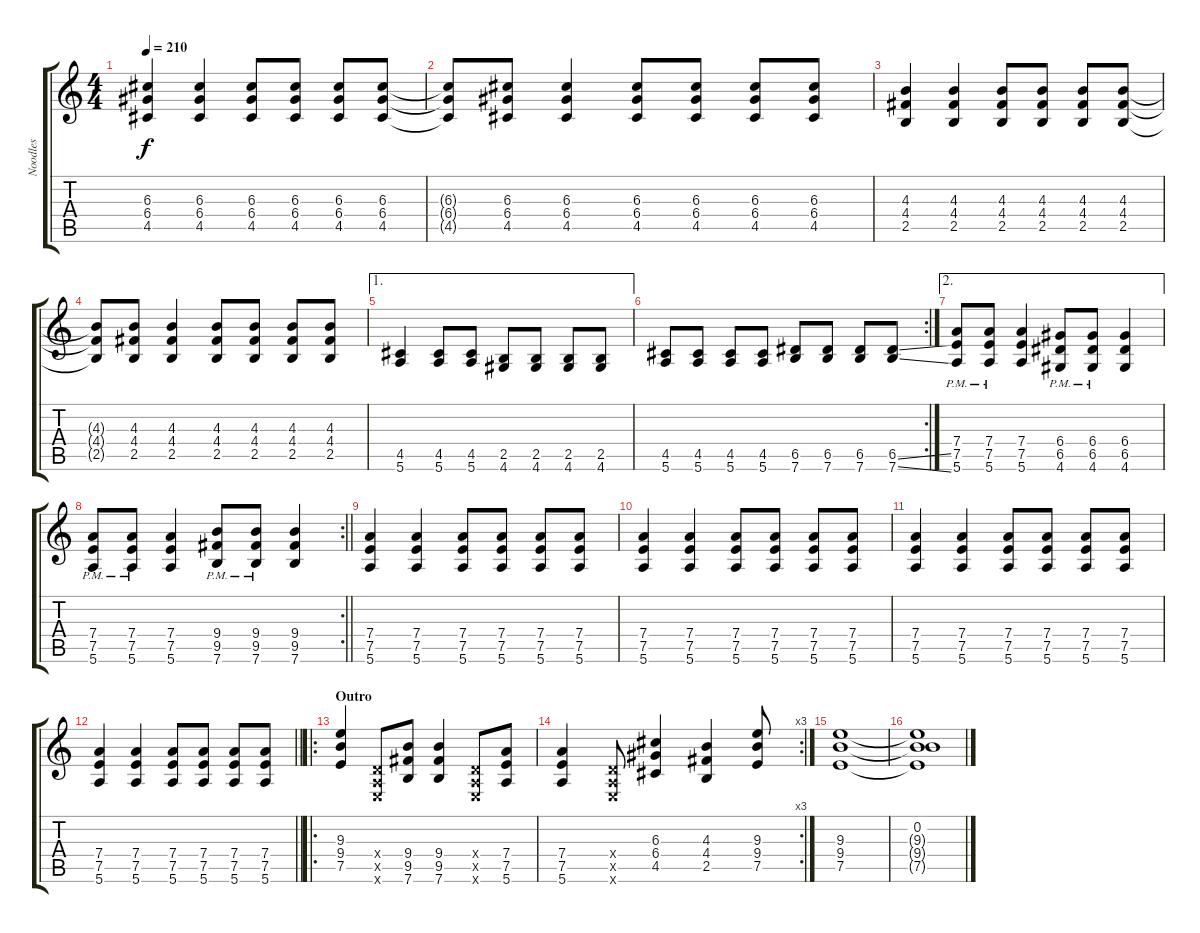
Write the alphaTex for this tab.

\track ("Noodles" "Noodles") {instrument overdrivenguitar}
\staff {score tabs}
\tuning (E4 B3 G3 D3 A2 E2) {hide}
\ts (4 4)
\tempo 210
\clef g2
\ks c
(6.3 6.4 4.5).4{dy f} (6.3 6.4 4.5).4 (6.3 6.4 4.5).8 (6.3 6.4 4.5).8 (6.3 6.4 4.5).8 (6.3 6.4 4.5).8 |
(6.3{t} 6.4{t} 4.5{t}).8 (6.3 6.4 4.5).8 (6.3 6.4 4.5).4 (6.3 6.4 4.5).8 (6.3 6.4 4.5).8 (6.3 6.4 4.5).8 (6.3 6.4 4.5).8 |
(4.3 4.4 2.5).4 (4.3 4.4 2.5).4 (4.3 4.4 2.5).8 (4.3 4.4 2.5).8 (4.3 4.4 2.5).8 (4.3 4.4 2.5).8 |
(4.3{t} 4.4{t} 2.5{t}).8 (4.3 4.4 2.5).8 (4.3 4.4 2.5).4 (4.3 4.4 2.5).8 (4.3 4.4 2.5).8 (4.3 4.4 2.5).8 (4.3 4.4 2.5).8 |
\ae 1
(4.5 5.6).4 (4.5 5.6).8 (4.5 5.6).8 (2.5 4.6).8 (2.5 4.6).8 (2.5 4.6).8 (2.5 4.6).8 |
\rc 2
(4.5 5.6).8 (4.5 5.6).8 (4.5 5.6).8 (4.5 5.6).8 (6.5 7.6).8 (6.5 7.6).8 (6.5 7.6).8 (6.5{ss} 7.6{ss}).8 |
\ae 2
(7.4{pm} 7.5{pm} 5.6{pm}).8 (7.4{pm} 7.5{pm} 5.6{pm}).8 (7.4 7.5 5.6).4 (6.4{pm} 6.5{pm} 4.6{pm}).8 (6.4{pm} 6.5{pm} 4.6{pm}).8 (6.4 6.5 4.6).4 |
\rc 2
\barLineRight lightlight
(7.4{pm} 7.5{pm} 5.6{pm}).8 (7.4{pm} 7.5{pm} 5.6{pm}).8 (7.4 7.5 5.6).4 (9.4{pm} 9.5{pm} 7.6{pm}).8 (9.4{pm} 9.5{pm} 7.6{pm}).8 (9.4 9.5 7.6).4 |
(7.4 7.5 5.6).4 (7.4 7.5 5.6).4 (7.4 7.5 5.6).8 (7.4 7.5 5.6).8 (7.4 7.5 5.6).8 (7.4 7.5 5.6).8 |
(7.4 7.5 5.6).4 (7.4 7.5 5.6).4 (7.4 7.5 5.6).8 (7.4 7.5 5.6).8 (7.4 7.5 5.6).8 (7.4 7.5 5.6).8 |
(7.4 7.5 5.6).4 (7.4 7.5 5.6).4 (7.4 7.5 5.6).8 (7.4 7.5 5.6).8 (7.4 7.5 5.6).8 (7.4 7.5 5.6).8 |
\barLineRight lightlight
(7.4 7.5 5.6).4 (7.4 7.5 5.6).4 (7.4 7.5 5.6).8 (7.4 7.5 5.6).8 (7.4 7.5 5.6).8 (7.4 7.5 5.6).8 |
\ro
\section ("" "Outro")
(9.3 9.4 7.5).4 (0.4{x} 0.5{x} 0.6{x}).8 (9.4 9.5 7.6).8 (9.4 9.5 7.6).4 (0.4{x} 0.5{x} 0.6{x}).8 (7.4 7.5 5.6).8 |
\rc 3
(7.4 7.5 5.6).4 (0.4{x} 0.5{x} 0.6{x}).8 (6.3 6.4 4.5).4 (4.3 4.4 2.5).4 (9.3 9.4 7.5).8 |
(9.3 9.4 7.5).1{volume 8} |
(0.2 9.3{t} 9.4{t} 7.5{t}).1
